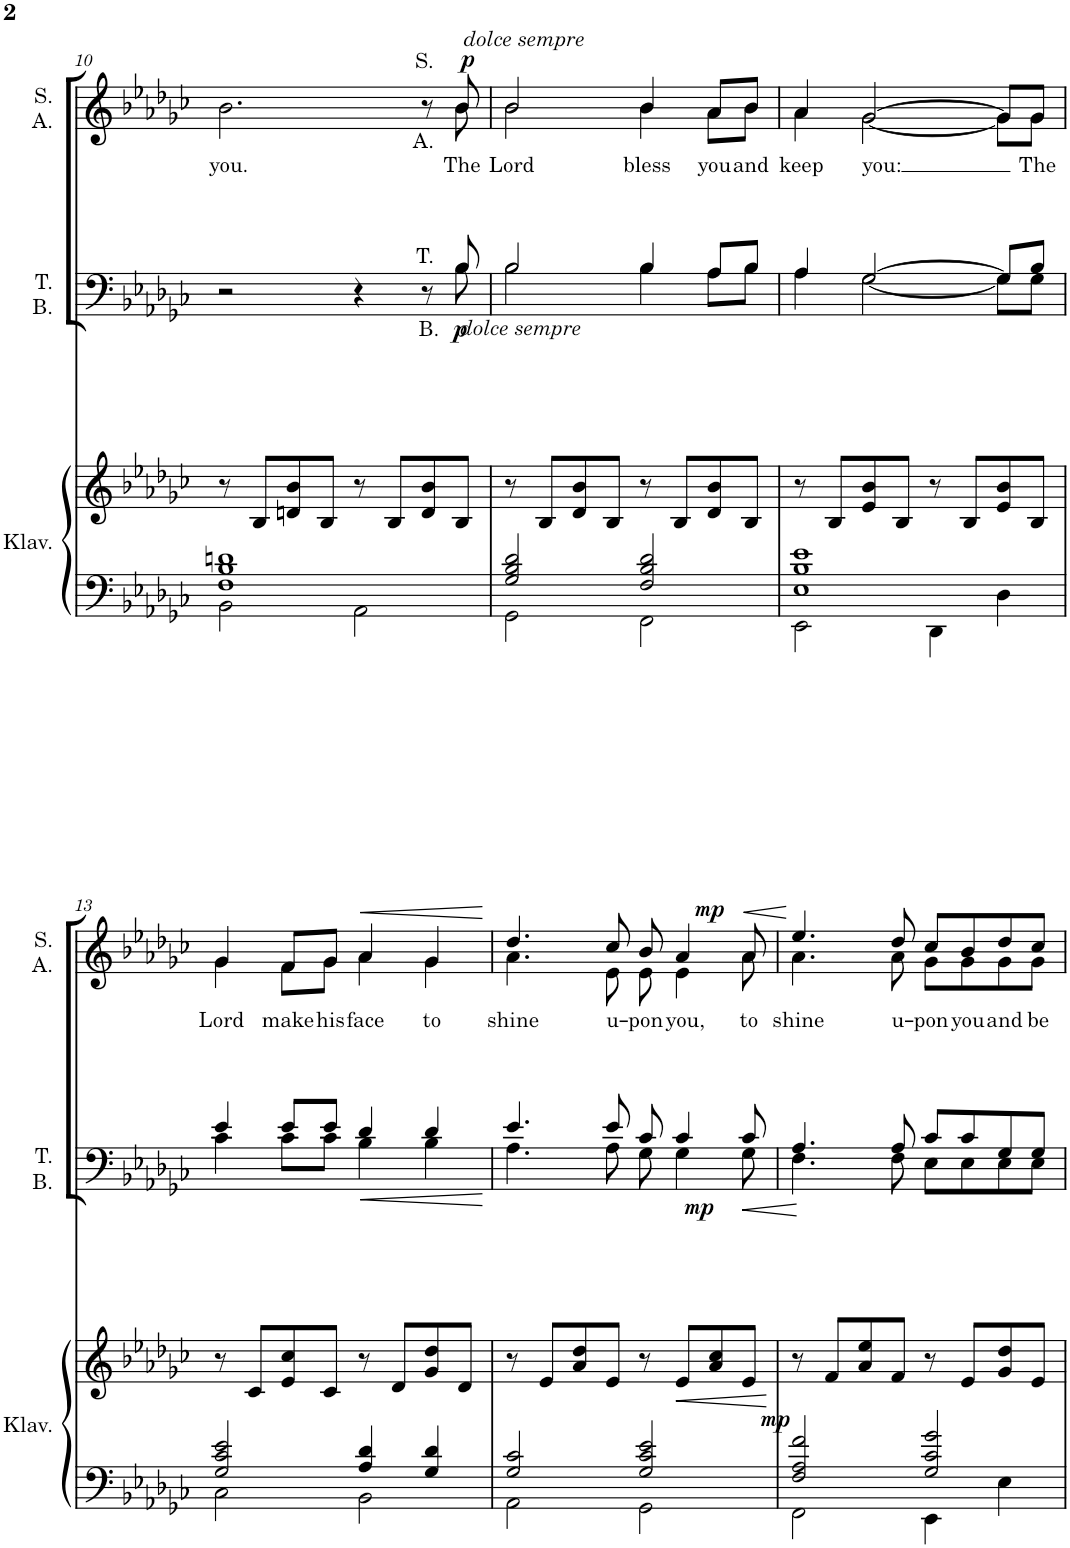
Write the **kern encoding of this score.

**kern	**kern	**dynam	**kern	**dynam	**kern	**text	**dynam
*part3	*part3	*part3	*part2	*part2	*part1	*part1	*part1
*staff4	*staff3	*staff3/4	*staff2	*staff2	*staff1	*staff1	*staff1
*I"Klavier	*	*	*I"Tenor Bass	*	*I"Sopran Alt	*	*
*I'Klav.	*	*	*I'T. B.	*	*I'S. A.	*	*
!!LO:PB:g=z
*clefF4	*clefG2	*	*clefF4	*	*clefG2	*	*
*k[b-e-a-d-g-c-]	*k[b-e-a-d-g-c-]	*	*k[b-e-a-d-g-c-]	*	*k[b-e-a-d-g-c-]	*	*
*M4/4	*M4/4	*	*M4/4	*	*M4/4	*	*
=10	=10	=10	=10	=10	=10	=10	=10
*^	*	*	*^	*	*	*	*
!	!	!	!	!	!	!	!	!LO:LY:b	!
*	*	*	*	*	*	*	*^	*	*
1F 1B- 1dn	2BB-\	8r	.	2r	2..ryy	.	2.b-\	2..ryy	you.	.
.	.	8B-/L	.	.	.	.	.	.	.	.
.	.	8dn/ 8b-/	.	.	.	.	.	.	.	.
.	.	8B-/J	.	.	.	.	.	.	.	.
.	2AA-\	8r	.	4r	.	.	.	.	.	.
.	.	8B-/L	.	.	.	.	.	.	.	.
!	!	!	!	!	!	!	!LO:TX:b:t=A.	!	!	!
!	!	!	!	!LO:TX:a:t=T.	!	!	!	!	!	!
.	.	8d/ 8b-/	.	8r	.	.	8r	.	.	.
!	!	!	!	!	!	!	!LO:TX:a:t=S.	!	!	!
!	!	!	!	!LO:TX:b:t=B.	!	!	!	!	!	!
!	!	!	!	!	!	!LO:DY:b	!	!	!LO:LY:b	!LO:DY:a
.	.	8B-/J	.	8B-/	8B-\	p	8b-/	8b-\	The	p
=11	=11	=11	=11	=11	=11	=11	=11	=11	=11	=11
!	!	!	!	!	!	!	!LO:TX:a:i:t=dolce sempre	!	!	!
!	!	!	!	!LO:TX:b:i:t=dolce sempre	!	!	!	!	!	!
!	!	!	!	!	!	!	!	!	!LO:LY:b	!
2G-/ 2B-/ 2d-/	2GG-\	8r	.	2B-/	2B-\	.	2b-/	2b-\	Lord	.
.	.	8B-/L	.	.	.	.	.	.	.	.
.	.	8d-/ 8b-/	.	.	.	.	.	.	.	.
.	.	8B-/J	.	.	.	.	.	.	.	.
!	!	!	!	!	!	!	!	!	!LO:LY:b	!
2F/ 2B-/ 2d-/	2FF\	8r	.	4B-/	4B-\	.	4b-/	4b-\	bless	.
.	.	8B-/L	.	.	.	.	.	.	.	.
!	!	!	!	!	!	!	!	!	!LO:LY:b	!
.	.	8d-/ 8b-/	.	8A-/L	8A-\L	.	8a-/L	8a-\L	you	.
!	!	!	!	!	!	!	!	!	!LO:LY:b	!
.	.	8B-/J	.	8B-/J	8B-\J	.	8b-/J	8b-\J	and	.
=12	=12	=12	=12	=12	=12	=12	=12	=12	=12	=12
!	!	!	!	!	!	!	!	!	!LO:LY:b	!
1E- 1B- 1e-	2EE-\	8r	.	4A-/	4A-\	.	4a-/	4a-\	keep	.
.	.	8B-/L	.	.	.	.	.	.	.	.
!	!	!	!	!	!	!	!	!	!LO:LY:b	!
.	.	8e-/ 8b-/	.	[2G-/	[2G-\	.	[2g-/	[2g-\	you:	.
.	.	8B-/J	.	.	.	.	.	.	.	.
.	4DD-\	8r	.	.	.	.	.	.	.	.
.	.	8B-/L	.	.	.	.	.	.	.	.
.	4D-\	8e-/ 8b-/	.	8G-/L]	8G-\L]	.	8g-/L]	8g-\L]	.	.
!	!	!	!	!	!	!	!	!	!LO:LY:b	!
.	.	8B-/J	.	8B-/J	8G-\J	.	8g-/J	8g-\J	The	.
!!LO:LB:g=z	!!
=13	=13	=13	=13	=13	=13	=13	=13	=13	=13	=13
!	!	!	!	!	!	!	!	!	!LO:LY:b	!
2G-/ 2c-/ 2e-/	2C-\	8r	.	4e-/	4c-\	.	4g-/	4g-\	Lord	.
.	.	8c-/L	.	.	.	.	.	.	.	.
!	!	!	!	!	!	!	!	!	!LO:LY:b	!
.	.	8e-/ 8cc-/	.	8e-/L	8c-\L	.	8f/L	8f\L	make	.
!	!	!	!	!	!	!	!	!	!LO:LY:b	!
.	.	8c-/J	.	8e-/J	8c-\J	.	8g-/J	8g-\J	his	.
!	!	!	!	!	!	!LO:HP:b	!	!	!LO:LY:b	!LO:HP:b
4A-/ 4d-/	2BB-\	8r	.	4d-/	4B-\	<	4a-/	4a-\	face	<
.	.	8d-/L	.	.	.	.	.	.	.	.
!	!	!	!	!	!	!	!	!	!LO:LY:b	!
4G-/ 4d-/	.	8g-/ 8dd-/	.	4d-/	4B-\	.	4g-/	4g-\	to	.
.	.	8d-/J	.	.	.	.	.	.	.	.
*	*	*	*	*v	*v	*	*	*	*	*
*v	*v	*	*	*	*	*v	*v	*	*
.	.	.	.	[	.	.	[
=14	=14	=14	=14	=14	=14	=14	=14
*^	*	*	*^	*	*	*	*
!	!	!	!	!	!	!	!	!LO:LY:b	!
*	*	*	*	*	*	*	*^	*	*
2G-/ 2c-/	2AA-\	8r	.	4.e-/	4.A-\	.	4.dd-/	4.a-\	shine	.
.	.	8e-/L	.	.	.	.	.	.	.	.
.	.	8a-/ 8dd-/	.	.	.	.	.	.	.	.
!	!	!	!	!	!	!	!	!	!LO:LY:b	!
.	.	8e-/J	.	8e-/	8A-\	.	8cc-/	8e-\	u-	.
!	!	!	!	!	!	!	!	!	!LO:LY:b	!
2G-/ 2c-/ 2e-/	2GG-\	8r	.	8c-/	8G-\	.	8b-/	8e-\	-pon	.
!	!	!	!LO:HP:b	!	!	!LO:DY:b	!	!	!LO:LY:b	!LO:DY:a
.	.	8e-/L	<	4c-/	4G-\	mp	4a-/	4e-\	you,	mp
.	.	8a-/ 8cc-/	.	.	.	.	.	.	.	.
!	!	!	!	!	!	!LO:HP:b	!	!	!LO:LY:b	!LO:HP:b
.	.	8e-/J	.	8c-/	8G-\	<	8a-/	8a-\	to	<
*	*	*	*	*v	*v	*	*	*	*	*
*v	*v	*	*	*	*	*v	*v	*	*
.	.	[	.	.	.	.	.
=15	=15	=15	=15	=15	=15	=15	=15
*^	*	*	*^	*	*	*	*
!	!	!	!LO:DY:a=2	!	!	!	!	!LO:LY:b	!
*	*	*	*	*	*	*	*^	*	*
2F/ 2A-/ 2f/	2FF\	8r	mp	4.A-/	4.F\	.	4.ee-/	4.a-\	shine	.
.	.	8f/L	.	.	.	.	.	.	.	.
.	.	8a-/ 8ee-/	.	.	.	.	.	.	.	.
!	!	!	!	!	!	!	!	!	!LO:LY:b	!
.	.	8f/J	.	8A-/	8F\	[	8dd-/	8a-\	u-	[
!	!	!	!	!	!	!	!	!	!LO:LY:b	!
2G-/ 2c-/ 2g-/	4EE-\	8r	.	8c-/L	8E-\L	.	8cc-/L	8g-\L	-pon	.
!	!	!	!	!	!	!	!	!	!LO:LY:b	!
.	.	8e-/L	.	8c-/	8E-\	.	8b-/	8g-\	you	.
!	!	!	!	!	!	!	!	!	!LO:LY:b	!
.	4E-\	8g-/ 8dd-/	.	8G-/	8E-\	.	8dd-/	8g-\	and	.
!	!	!	!	!	!	!	!	!	!LO:LY:b	!
.	.	8e-/J	.	8G-/J	8E-\J	.	8cc-/J	8g-\J	be	.
*	*	*	*	*v	*v	*	*	*	*	*
*v	*v	*	*	*	*	*v	*v	*	*
=	=	=	=	=	=	=	=
*-	*-	*-	*-	*-	*-	*-	*-
